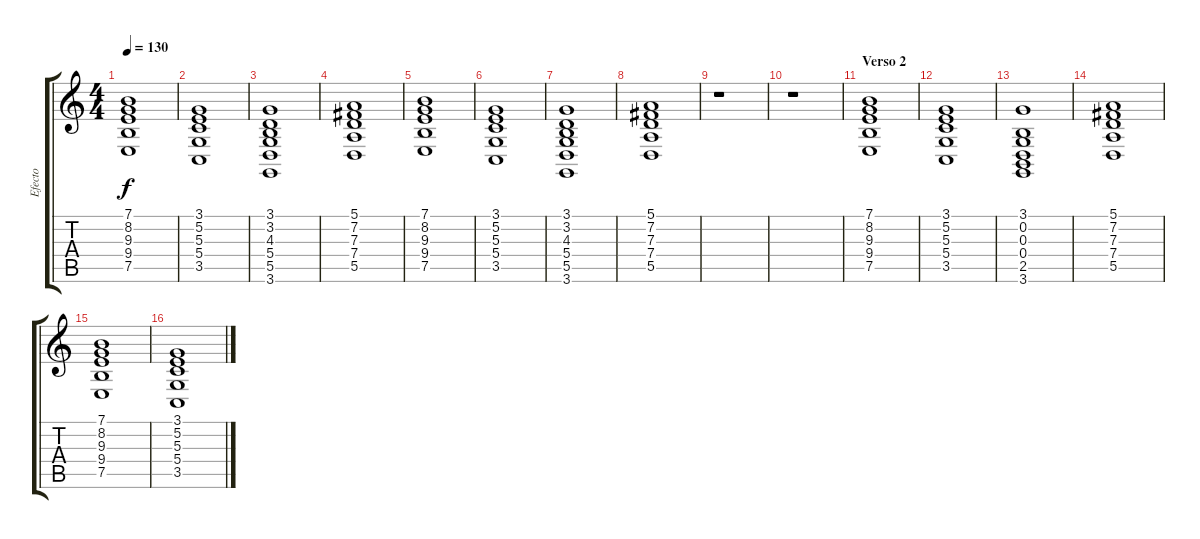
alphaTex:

\track ("Efecto" "Efecto") {instrument fx6goblins}
\staff {score tabs}
\tuning (E4 B3 G3 D3 A2 E2) {hide}
\ts (4 4)
\tempo 130
\clef g2
\ks c
(7.1 8.2 9.3 9.4 7.5).1{dy f instrument fx6goblins} |
(3.1 5.2 5.3 5.4 3.5).1 |
(3.1 3.2 4.3 5.4 5.5 3.6).1 |
(5.1 7.2 7.3 7.4 5.5).1{instrument fx6goblins} |
(7.1 8.2 9.3 9.4 7.5).1 |
(3.1 5.2 5.3 5.4 3.5).1 |
(3.1 3.2 4.3 5.4 5.5 3.6).1 |
(5.1 7.2 7.3 7.4 5.5).1 |
r.1 |
r.1 |
\section ("" "Verso 2")
(7.1 8.2 9.3 9.4 7.5).1{instrument fx6goblins} |
(3.1 5.2 5.3 5.4 3.5).1 |
(3.1 0.2 0.3 0.4 2.5 3.6).1 |
(5.1 7.2 7.3 7.4 5.5).1{instrument fx6goblins} |
(7.1 8.2 9.3 9.4 7.5).1{instrument fx6goblins} |
(3.1 5.2 5.3 5.4 3.5).1
